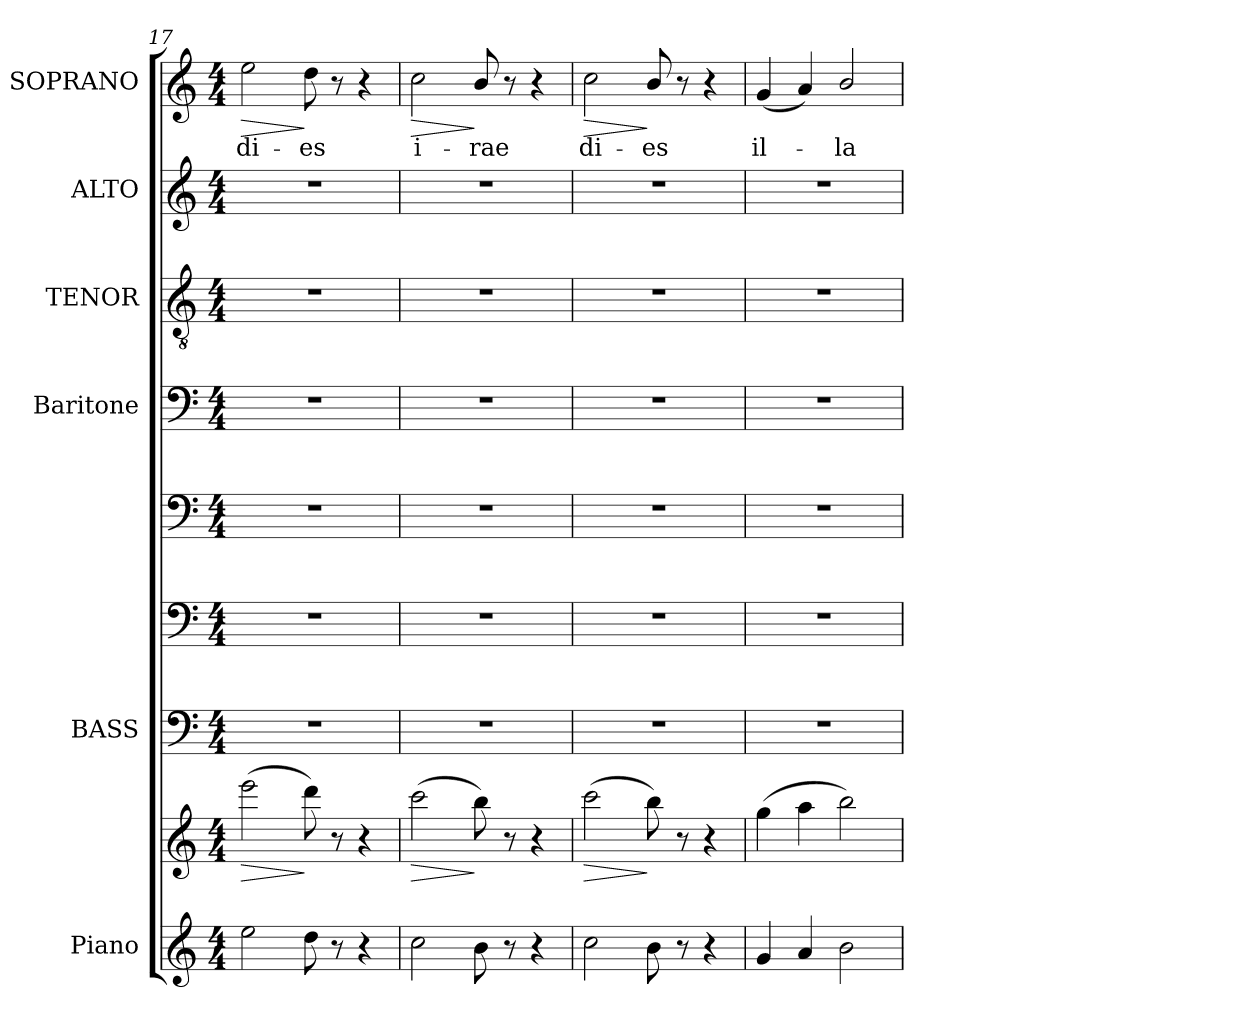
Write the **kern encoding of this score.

**kern	**kern	**dynam	**kern	**kern	**kern	**kern	**kern	**kern	**kern	**text	**dynam
*part6	*part6	*part6	*part5	*part5	*part5	*part4	*part3	*part2	*part1	*part1	*part1
*staff9	*staff8	*staff8/9	*staff7	*staff6	*staff5	*staff4	*staff3	*staff2	*staff1	*staff1	*staff1
*I"Piano	*	*	*I"BASS	*	*	*I"Baritone	*I"TENOR	*I"ALTO	*I"SOPRANO	*	*
*I'Pno.	*	*	*I'B.	*	*	*I'Bar.	*I'T.	*I'A.	*I'S.	*	*
!!LO:LB:g=z
*clefG2	*clefG2	*	*clefF4	*clefF4	*clefF4	*clefF4	*clefGv2	*clefG2	*clefG2	*	*
*	*	*	*	*	*	*	*ITrd7c12	*	*	*	*
*k[]	*k[]	*	*k[]	*k[]	*k[]	*k[]	*k[]	*k[]	*k[]	*	*
*C:	*C:	*	*C:	*C:	*C:	*C:	*C:	*C:	*C:	*	*
*M4/4	*M4/4	*	*M4/4	*M4/4	*M4/4	*M4/4	*M4/4	*M4/4	*M4/4	*	*
=17	=17	=17	=17	=17	=17	=17	=17	=17	=17	=17	=17
!	!	!LO:HP:b	!	!	!	!	!	!	!	!	!
!	!	!	!	!	!	!	!	!	!	!LO:LY:b:color=#000000	!LO:HP:b
2eei\	(2eeei\	>	1r	1r	1r	1r	1r	1r	2eei\	di-	>
!	!	!	!	!	!	!	!	!	!	!LO:LY:b:color=#000000	!
8ddi\	8dddi\)	]	.	.	.	.	.	.	8ddi\	es	]
8r	8r	.	.	.	.	.	.	.	8r	.	.
4r	4r	.	.	.	.	.	.	.	4r	.	.
=18	=18	=18	=18	=18	=18	=18	=18	=18	=18	=18	=18
!	!	!LO:HP:b	!	!	!	!	!	!	!	!	!
!	!	!	!	!	!	!	!	!	!	!LO:LY:b:color=#000000	!LO:HP:b
2cci\	(2ccci\	>	1r	1r	1r	1r	1r	1r	2cci\	i-	>
!	!	!	!	!	!	!	!	!	!	!LO:LY:b:color=#000000	!
8bi\	8bbi\)	]	.	.	.	.	.	.	8bi/	rae	]
8r	8r	.	.	.	.	.	.	.	8r	.	.
4r	4r	.	.	.	.	.	.	.	4r	.	.
=19	=19	=19	=19	=19	=19	=19	=19	=19	=19	=19	=19
!	!	!LO:HP:b	!	!	!	!	!	!	!	!	!
!	!	!	!	!	!	!	!	!	!	!LO:LY:b:color=#000000	!LO:HP:b
2cci\	(2ccci\	>	1r	1r	1r	1r	1r	1r	2cci\	di-	>
!	!	!	!	!	!	!	!	!	!	!LO:LY:b:color=#000000	!
8bi\	8bbi\)	]	.	.	.	.	.	.	8bi/	es	]
8r	8r	.	.	.	.	.	.	.	8r	.	.
4r	4r	.	.	.	.	.	.	.	4r	.	.
=20	=20	=20	=20	=20	=20	=20	=20	=20	=20	=20	=20
!	!	!	!	!	!	!	!	!	!	!LO:LY:b:color=#000000	!
4gi/	(4ggi\	.	1r	1r	1r	1r	1r	1r	(4gi/	il-	.
4ai/	4aai\	.	.	.	.	.	.	.	4ai/)	.	.
!	!	!	!	!	!	!	!	!	!	!LO:LY:b:color=#000000	!
2bi\	2bbi\)	.	.	.	.	.	.	.	2bi/	la	.
=	=	=	=	=	=	=	=	=	=	=	=
*-	*-	*-	*-	*-	*-	*-	*-	*-	*-	*-	*-
